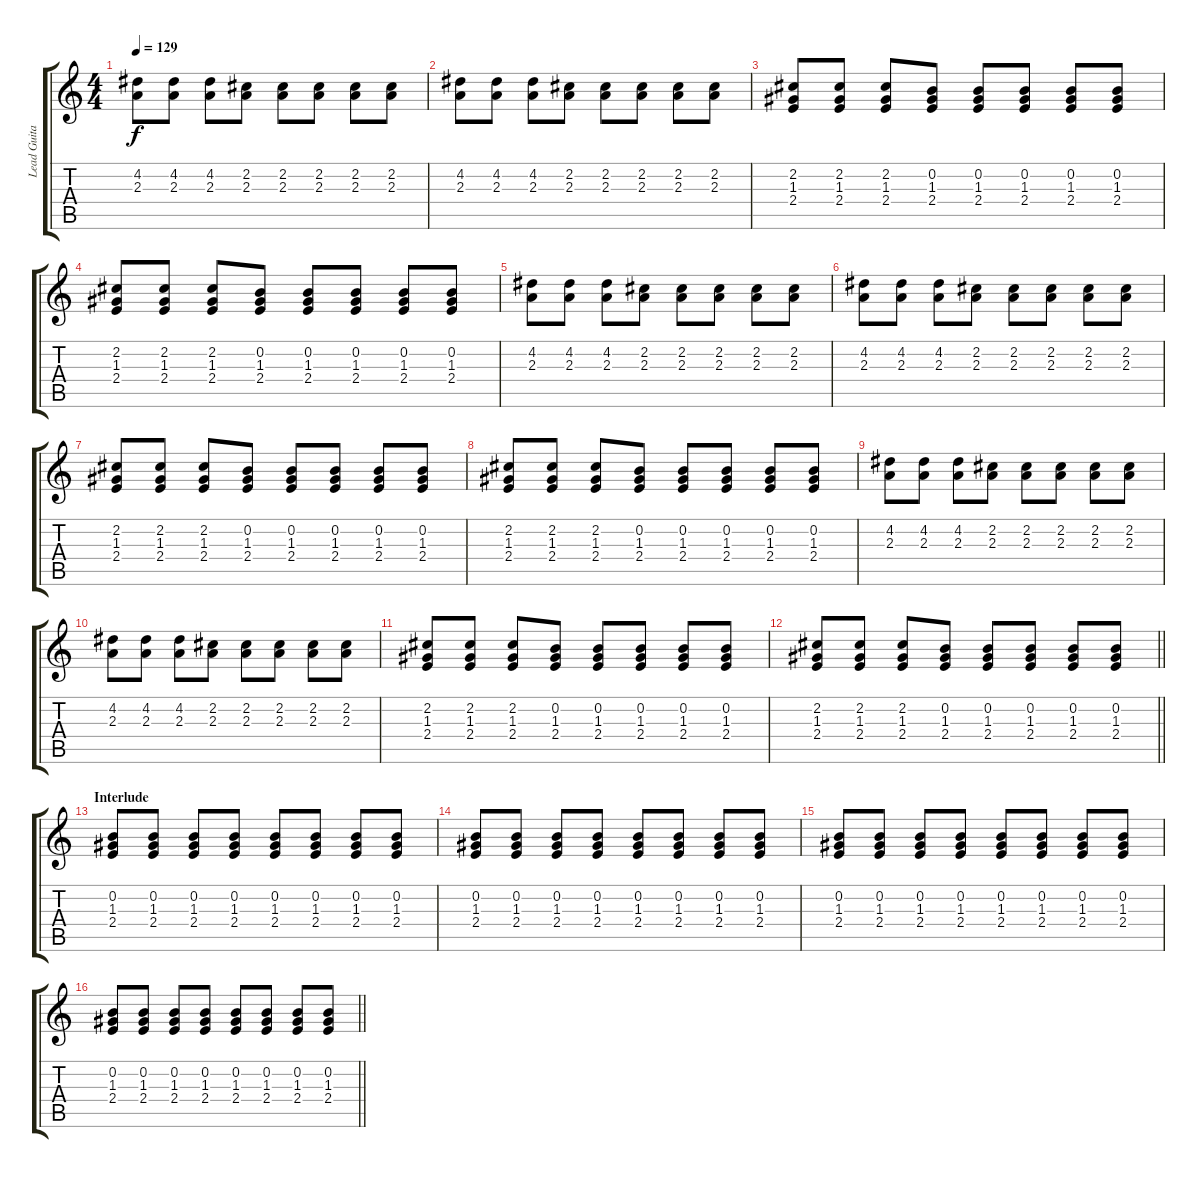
\track ("Lead Guitar" "Lead Guita") {instrument overdrivenguitar}
\staff {score tabs}
\tuning (E4 B3 G3 D3 A2 E2) {hide}
\ts (4 4)
\tempo 129
\clef g2
\ks c
(4.2 2.3).8{dy f} (4.2 2.3).8 (4.2 2.3).8 (2.2 2.3).8 (2.2 2.3).8 (2.2 2.3).8 (2.2 2.3).8 (2.2 2.3).8 |
(4.2 2.3).8 (4.2 2.3).8 (4.2 2.3).8 (2.2 2.3).8 (2.2 2.3).8 (2.2 2.3).8 (2.2 2.3).8 (2.2 2.3).8 |
(2.2 1.3 2.4).8 (2.2 1.3 2.4).8 (2.2 1.3 2.4).8 (0.2 1.3 2.4).8 (0.2 1.3 2.4).8 (0.2 1.3 2.4).8 (0.2 1.3 2.4).8 (0.2 1.3 2.4).8 |
(2.2 1.3 2.4).8 (2.2 1.3 2.4).8 (2.2 1.3 2.4).8 (0.2 1.3 2.4).8 (0.2 1.3 2.4).8 (0.2 1.3 2.4).8 (0.2 1.3 2.4).8 (0.2 1.3 2.4).8 |
(4.2 2.3).8 (4.2 2.3).8 (4.2 2.3).8 (2.2 2.3).8 (2.2 2.3).8 (2.2 2.3).8 (2.2 2.3).8 (2.2 2.3).8 |
(4.2 2.3).8 (4.2 2.3).8 (4.2 2.3).8 (2.2 2.3).8 (2.2 2.3).8 (2.2 2.3).8 (2.2 2.3).8 (2.2 2.3).8 |
(2.2 1.3 2.4).8 (2.2 1.3 2.4).8 (2.2 1.3 2.4).8 (0.2 1.3 2.4).8 (0.2 1.3 2.4).8 (0.2 1.3 2.4).8 (0.2 1.3 2.4).8 (0.2 1.3 2.4).8 |
(2.2 1.3 2.4).8 (2.2 1.3 2.4).8 (2.2 1.3 2.4).8 (0.2 1.3 2.4).8 (0.2 1.3 2.4).8 (0.2 1.3 2.4).8 (0.2 1.3 2.4).8 (0.2 1.3 2.4).8 |
(4.2 2.3).8 (4.2 2.3).8 (4.2 2.3).8 (2.2 2.3).8 (2.2 2.3).8 (2.2 2.3).8 (2.2 2.3).8 (2.2 2.3).8 |
(4.2 2.3).8 (4.2 2.3).8 (4.2 2.3).8 (2.2 2.3).8 (2.2 2.3).8 (2.2 2.3).8 (2.2 2.3).8 (2.2 2.3).8 |
(2.2 1.3 2.4).8 (2.2 1.3 2.4).8 (2.2 1.3 2.4).8 (0.2 1.3 2.4).8 (0.2 1.3 2.4).8 (0.2 1.3 2.4).8 (0.2 1.3 2.4).8 (0.2 1.3 2.4).8 |
\barLineRight lightlight
(2.2 1.3 2.4).8 (2.2 1.3 2.4).8 (2.2 1.3 2.4).8 (0.2 1.3 2.4).8 (0.2 1.3 2.4).8 (0.2 1.3 2.4).8 (0.2 1.3 2.4).8 (0.2 1.3 2.4).8 |
\section ("" "Interlude")
(0.2 1.3 2.4).8 (0.2 1.3 2.4).8 (0.2 1.3 2.4).8 (0.2 1.3 2.4).8 (0.2 1.3 2.4).8 (0.2 1.3 2.4).8 (0.2 1.3 2.4).8 (0.2 1.3 2.4).8 |
(0.2 1.3 2.4).8 (0.2 1.3 2.4).8 (0.2 1.3 2.4).8 (0.2 1.3 2.4).8 (0.2 1.3 2.4).8 (0.2 1.3 2.4).8 (0.2 1.3 2.4).8 (0.2 1.3 2.4).8 |
(0.2 1.3 2.4).8 (0.2 1.3 2.4).8 (0.2 1.3 2.4).8 (0.2 1.3 2.4).8 (0.2 1.3 2.4).8 (0.2 1.3 2.4).8 (0.2 1.3 2.4).8 (0.2 1.3 2.4).8 |
\barLineRight lightlight
(0.2 1.3 2.4).8 (0.2 1.3 2.4).8 (0.2 1.3 2.4).8 (0.2 1.3 2.4).8 (0.2 1.3 2.4).8 (0.2 1.3 2.4).8 (0.2 1.3 2.4).8 (0.2 1.3 2.4).8
